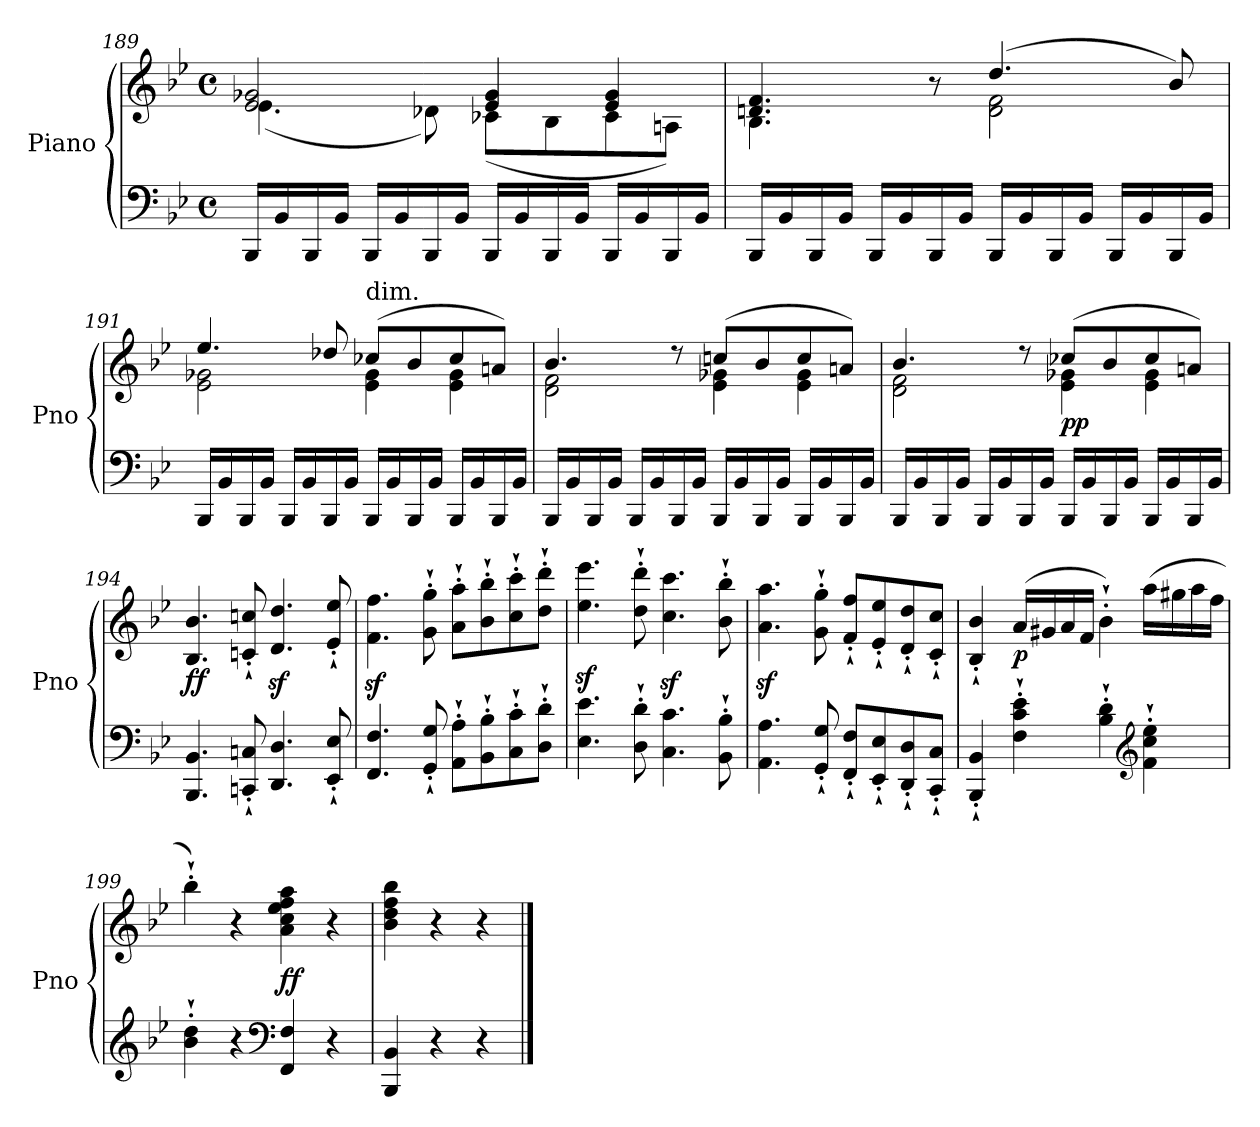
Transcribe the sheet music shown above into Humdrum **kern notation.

**kern	**kern	**dynam
*part1	*part1	*part1
*staff2	*staff1	*staff1/2
*I"Piano	*	*
*I'Pno	*	*
!!LO:LB:g=z
*clefF4	*clefG2	*
*k[b-e-]	*k[b-e-]	*
*B-:	*B-:	*
*M4/4	*M4/4	*
*met(c)	*met(c)	*
=189	=189	=189
*	*^	*
16BBB-/LL	2e-/ 2g-X/	(<4.e-\	.
16BB-/	.	.	.
16BBB-/	.	.	.
16BB-/JJ	.	.	.
16BBB-/LL	.	.	.
16BB-/	.	.	.
16BBB-/	.	8d-X\)	.
16BB-/JJ	.	.	.
16BBB-/LL	4e-/ 4g-/	(<8c-X\L	.
16BB-/	.	.	.
16BBB-/	.	8B-\	.
16BB-/JJ	.	.	.
16BBB-/LL	4e-/ 4g-/	8c-\	.
16BB-/	.	.	.
16BBB-/	.	8An\J)	.
16BB-/JJ	.	.	.
=190	=190	=190	=190
16BBB-/LL	4.dn/ 4.f/	4.B-\	.
16BB-/	.	.	.
16BBB-/	.	.	.
16BB-/JJ	.	.	.
16BBB-/LL	.	.	.
16BB-/	.	.	.
16BBB-/	8r	8ryy	.
16BB-/JJ	.	.	.
16BBB-/LL	(>4.dd/	2d\ 2f\	.
16BB-/	.	.	.
16BBB-/	.	.	.
16BB-/JJ	.	.	.
16BBB-/LL	.	.	.
16BB-/	.	.	.
16BBB-/	8b-/)	.	.
16BB-/JJ	.	.	.
!!LO:PB:g=z	!!
=191	=191	=191	=191
16BBB-/LL	4.ee-/	2e-\ 2g-X\	.
16BB-/	.	.	.
16BBB-/	.	.	.
16BB-/JJ	.	.	.
16BBB-/LL	.	.	.
16BB-/	.	.	.
16BBB-/	8dd-X/	.	.
16BB-/JJ	.	.	.
!	!LO:TX:a:t=dim.	!	!
16BBB-/LL	(>8cc-X/L	4e-\ 4g-\	.
16BB-/	.	.	.
16BBB-/	8b-/	.	.
16BB-/JJ	.	.	.
16BBB-/LL	8cc-/	4e-\ 4g-\	.
16BB-/	.	.	.
16BBB-/	8an/J)	.	.
16BB-/JJ	.	.	.
=192	=192	=192	=192
16BBB-/LL	4.b-/	2d\ 2f\	.
16BB-/	.	.	.
16BBB-/	.	.	.
16BB-/JJ	.	.	.
16BBB-/LL	.	.	.
16BB-/	.	.	.
16BBB-/	8r	.	.
16BB-/JJ	.	.	.
16BBB-/LL	(>8ccn/L	4e-\ 4g-X\	.
16BB-/	.	.	.
16BBB-/	8b-/	.	.
16BB-/JJ	.	.	.
16BBB-/LL	8cc/	4e-\ 4g-\	.
16BB-/	.	.	.
16BBB-/	8an/J)	.	.
16BB-/JJ	.	.	.
!!LO:LB:g=z	!!
=193	=193	=193	=193
16BBB-/LL	4.b-/	2d\ 2f\	.
16BB-/	.	.	.
16BBB-/	.	.	.
16BB-/JJ	.	.	.
16BBB-/LL	.	.	.
16BB-/	.	.	.
16BBB-/	8r	.	.
16BB-/JJ	.	.	.
!	!	!	!LO:DY:b
16BBB-/LL	(>8cc-X/L	4e-\ 4g-X\	pp
16BB-/	.	.	.
16BBB-/	8b-/	.	.
16BB-/JJ	.	.	.
16BBB-/LL	8cc-/	4e-\ 4g-\	.
16BB-/	.	.	.
16BBB-/	8an/J)	.	.
16BB-/JJ	.	.	.
*	*v	*v	*
=194	=194	=194
!	!	!LO:DY:b
4.BBB-/ 4.BB-/	4.B-/ 4.b-/	ff
8CCn/'` 8Cn/'`	8cn/'` 8ccn/'`	.
4.DD/ 4.D/	4.d/z< 4.dd/z<	.
8EE-/'` 8E-/'`	8e-/'` 8ee-/'`	.
=195	=195	=195
4.FF/ 4.F/	4.f\z< 4.ff\z<	.
8GG/'` 8G/'`	8g\'` 8gg\'`	.
8AA\'` 8A\'`L	8a\'` 8aa\'`L	.
8BB-\'` 8B-\'`	8b-\'` 8bb-\'`	.
8C\'` 8c\'`	8cc\'` 8ccc\'`	.
8D\'` 8d\'`J	8dd\'` 8ddd\'`J	.
=196	=196	=196
4.E-\ 4.e-\	4.ee-\z< 4.eee-\z<	.
8D\'` 8d\'`	8dd\'` 8ddd\'`	.
4.C\ 4.c\	4.cc\z< 4.ccc\z<	.
8BB-\'` 8B-\'`	8b-\'` 8bb-\'`	.
=197	=197	=197
4.AA\ 4.A\	4.a\z< 4.aa\z<	.
8GG/'` 8G/'`	8g\'` 8gg\'`	.
8FF/'` 8F/'`L	8f/'` 8ff/'`L	.
8EE-/'` 8E-/'`	8e-/'` 8ee-/'`	.
8DD/'` 8D/'`	8d/'` 8dd/'`	.
8CC/'` 8C/'`J	8c/'` 8cc/'`J	.
!!LO:LB:g=z
=198	=198	=198
4BBB-/'` 4BB-/'`	4B-/'` 4b-/'`	.
!	!	!LO:DY:b
4F\'` 4c\'` 4e-\'`	(>16a/LL	p
.	16g#X/	.
.	16a/	.
.	16f/JJ	.
4B-\'` 4d\'`	4b-'`\)	.
*clefG2	*	*
4f\'` 4cc\'` 4ee-\'`	(>16aa\LL	.
.	16gg#X\	.
.	16aa\	.
.	16ff\JJ	.
=199	=199	=199
4b-\'` 4dd\'`	4bb-'`\)	.
4r	4r	.
*clefF4	*	*
!	!	!LO:DY:b
4FF/ 4F/	4a\ 4cc\ 4ee-\ 4ff\ 4aa\	ff
4r	4r	.
=200	=200	=200
4BBB-/ 4BB-/	4b-\ 4dd\ 4ff\ 4bb-\	.
4r	4r	.
4r	4r	.
==	==	==
*-	*-	*-
